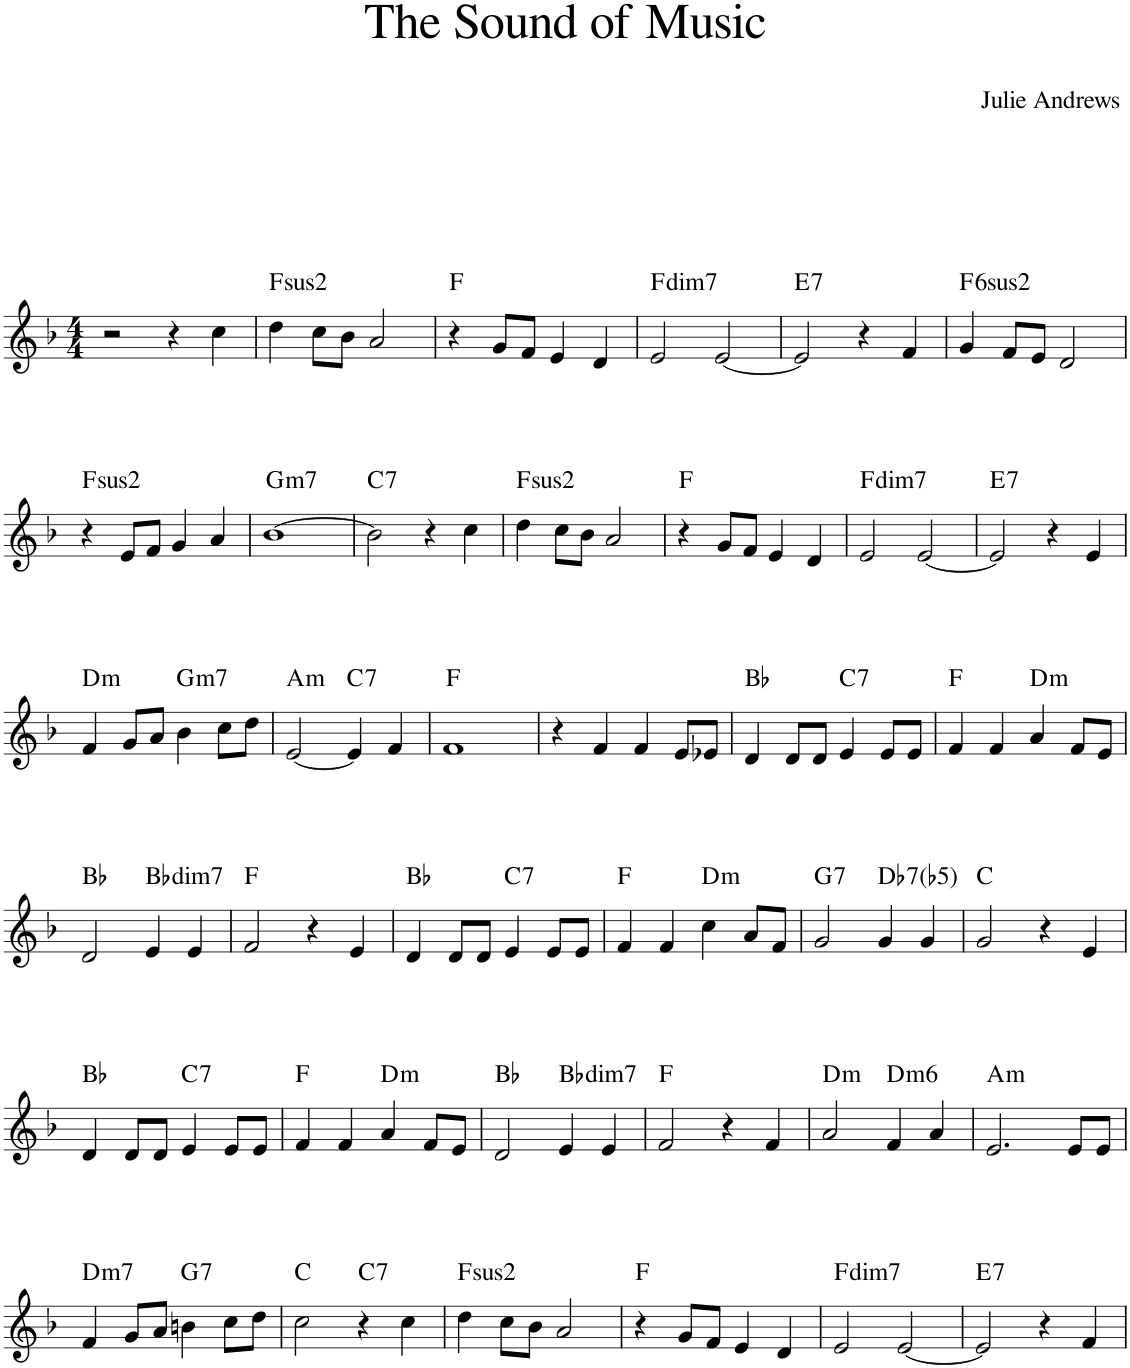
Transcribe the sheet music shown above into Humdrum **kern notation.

**kern	**harte
*part1	*part1
*staff1	*
*I"Piano	*
*I'Pno.	*
*clefG2	*
*k[b-]	*
*M4/4	*
=1	=1
2r	.
4r	.
4cc\	.
=2	=2
!	!LO:H:kt=2
4dd\	F:(1,2,5)
8cc\L	.
8b-\J	.
2a/	.
=3	=3
4r	F:maj
8g/L	.
8f/J	.
4e/	.
4d/	.
=4	=4
!	!LO:H:kt=dim7
2e/	F:dim7
[2e/	.
=5	=5
!	!LO:H:kt=7
2e/]	E:7
4r	.
4f/	.
=6	=6
!	!LO:H:kt=2
4g/	F:(1,2,5,6)
8f/L	.
8e/J	.
2d/	.
!!LO:LB:g=z
=7	=7
!	!LO:H:kt=2
4r	F:(1,2,5)
8e/L	.
8f/J	.
4g/	.
4a/	.
=8	=8
!	!LO:H:kt=m7
[1b-	G:min7
=9	=9
!	!LO:H:kt=7
2b-\]	C:7
4r	.
4cc\	.
=10	=10
!	!LO:H:kt=2
4dd\	F:(1,2,5)
8cc\L	.
8b-\J	.
2a/	.
=11	=11
4r	F:maj
8g/L	.
8f/J	.
4e/	.
4d/	.
=12	=12
!	!LO:H:kt=dim7
2e/	F:dim7
[2e/	.
=13	=13
!	!LO:H:kt=7
2e/]	E:7
4r	.
4e/	.
!!LO:LB:g=z
=14	=14
!	!LO:H:kt=m
4f/	D:min
8g/L	.
8a/J	.
!	!LO:H:kt=m7
4b-\	G:min7
8cc\L	.
8dd\J	.
=15	=15
!	!LO:H:kt=m
[2e/	A:min
!	!LO:H:kt=7
4e/]	C:7
4f/	.
=16	=16
1f	F:maj
=17	=17
4r	.
4f/	.
4f/	.
8e/L	.
8e-X/J	.
=18	=18
4d/	Bb:maj
8d/L	.
8d/J	.
!	!LO:H:kt=7
4e/	C:7
8e/L	.
8e/J	.
=19	=19
4f/	F:maj
4f/	.
!	!LO:H:kt=m
4a/	D:min
8f/L	.
8e/J	.
!!LO:LB:g=z
=20	=20
2d/	Bb:maj
!	!LO:H:kt=dim7
4e/	Bb:dim7
4e/	.
=21	=21
2f/	F:maj
4r	.
4e/	.
=22	=22
4d/	Bb:maj
8d/L	.
8d/J	.
!	!LO:H:kt=7
4e/	C:7
8e/L	.
8e/J	.
=23	=23
4f/	F:maj
4f/	.
!	!LO:H:kt=m
4cc\	D:min
8a/L	.
8f/J	.
=24	=24
!	!LO:H:kt=7
2g/	G:7
!	!LO:H:kt=7
4g/	Db:(3,b5,b7)
4g/	.
=25	=25
2g/	C:maj
4r	.
4e/	.
!!LO:LB:g=z
=26	=26
4d/	Bb:maj
8d/L	.
8d/J	.
!	!LO:H:kt=7
4e/	C:7
8e/L	.
8e/J	.
=27	=27
4f/	F:maj
4f/	.
!	!LO:H:kt=m
4a/	D:min
8f/L	.
8e/J	.
=28	=28
2d/	Bb:maj
!	!LO:H:kt=dim7
4e/	Bb:dim7
4e/	.
=29	=29
2f/	F:maj
4r	.
4f/	.
=30	=30
!	!LO:H:kt=m
2a/	D:min
!	!LO:H:kt=m6
4f/	D:min6
4a/	.
=31	=31
!	!LO:H:kt=m
2.e/	A:min
8e/L	.
8e/J	.
!!LO:LB:g=z
=32	=32
!	!LO:H:kt=m7
4f/	D:min7
8g/L	.
8a/J	.
!	!LO:H:kt=7
4bn\	G:7
8cc\L	.
8dd\J	.
=33	=33
2cc\	C:maj
!	!LO:H:kt=7
4r	C:7
4cc\	.
=34	=34
!	!LO:H:kt=2
4dd\	F:(1,2,5)
8cc\L	.
8b-\J	.
2a/	.
=35	=35
4r	F:maj
8g/L	.
8f/J	.
4e/	.
4d/	.
=36	=36
!	!LO:H:kt=dim7
2e/	F:dim7
[2e/	.
=37	=37
!	!LO:H:kt=7
2e/]	E:7
4r	.
4f/	.
=	=
*-	*-
